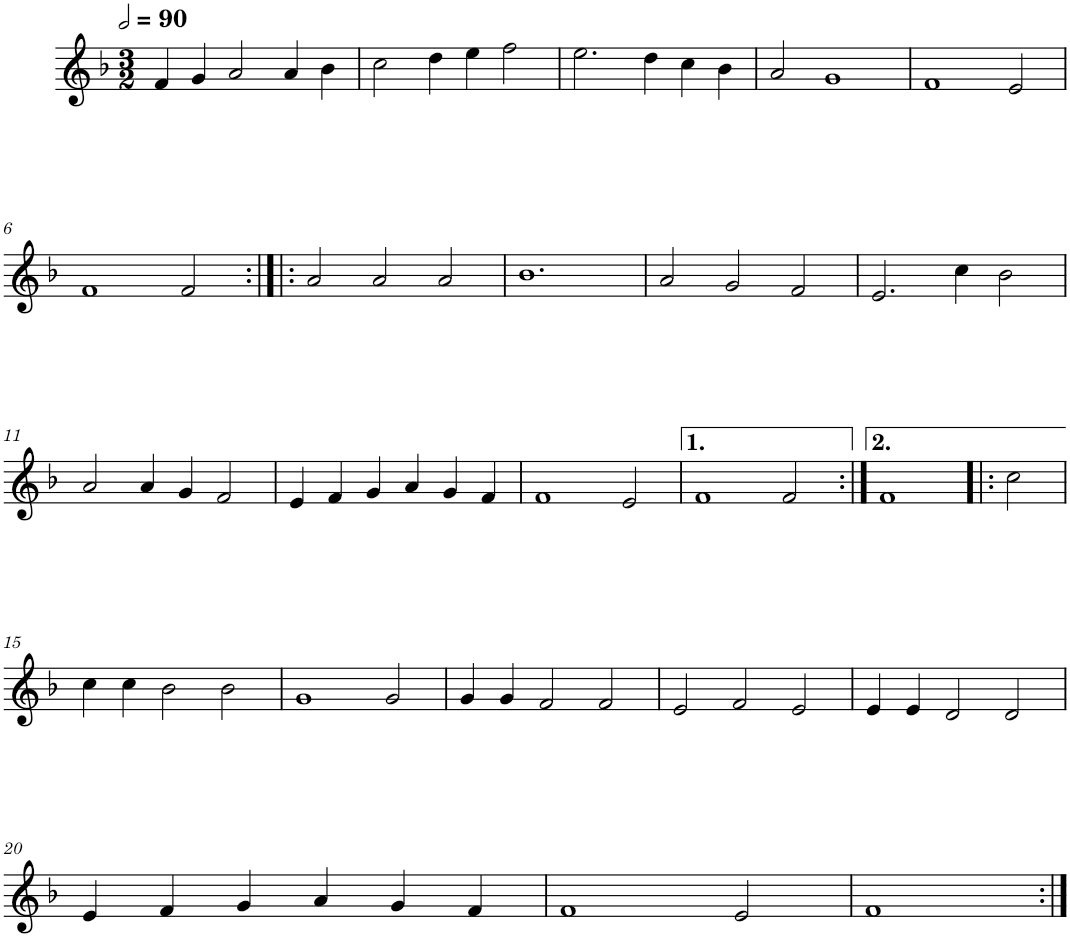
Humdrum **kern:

**kern
*part1
*staff1
*I"Quatre parties
*clefG2
*k[b-]
*M3/2
*MM180
=1
4f/
4g/
2a/
4a/
4b-\
=2
2cc\
4dd\
4ee\
2ff\
=3
2.ee\
4dd\
4cc\
4b-\
=4
2a/
1g
=5
1f
2e/
!!LO:LB:g=z
=6
1f
2f/
=7:|!|:
2a/
2a/
2a/
=8
1.b-
=9
2a/
2g/
2f/
=10
2.e/
4cc\
2b-\
!!LO:LB:g=z
=11
2a/
4a/
4g/
2f/
=12
4e/
4f/
4g/
4a/
4g/
4f/
=13
1f
2e/
=14
1f
2f/
=14:|!
1f
2cc\
!!LO:LB:g=z
=15
4cc\
4cc\
2b-\
2b-\
=16
1g
2g/
=17
4g/
4g/
2f/
2f/
=18
2e/
2f/
2e/
=19
4e/
4e/
2d/
2d/
!!LO:LB:g=z
=20
4e/
4f/
4g/
4a/
4g/
4f/
=21
1f
2e/
=22
1f
=:|!
*-
